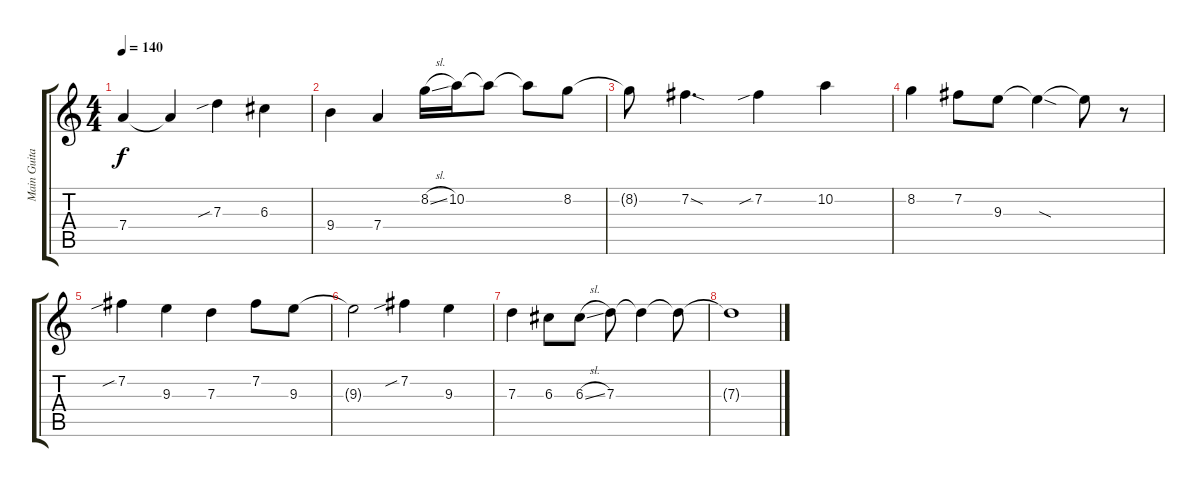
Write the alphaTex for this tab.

\track ("Main Guitar" "Main Guita") {instrument overdrivenguitar}
\staff {score tabs}
\tuning (E4 B3 G3 D3 A2 E2) {hide}
\ts (4 4)
\tempo 140
\clef g2
\ks c
7.4.4{dy f} 7.4{t}.4 7.3{sib}.4 6.3.4 |
9.4.4 7.4.4 8.2{sl}.16 10.2.16 10.2{t}.8 10.2{t}.8 8.2.8 |
8.2{t}.8 7.2{sod}.4{d} 7.2{sib}.4 10.2.4 |
8.2.4 7.2.8 9.3.8 9.3{sod t}.4 9.3{t}.8 r.8 |
7.2{sib}.4 9.3.4 7.3.4 7.2.8 9.3.8 |
9.3{t}.2 7.2{sib}.4 9.3.4 |
7.3.4 6.3.8 6.3{sl}.8 7.3.8{txt ""} 7.3{t}.4 7.3{t}.8 |
7.3{t}.1
